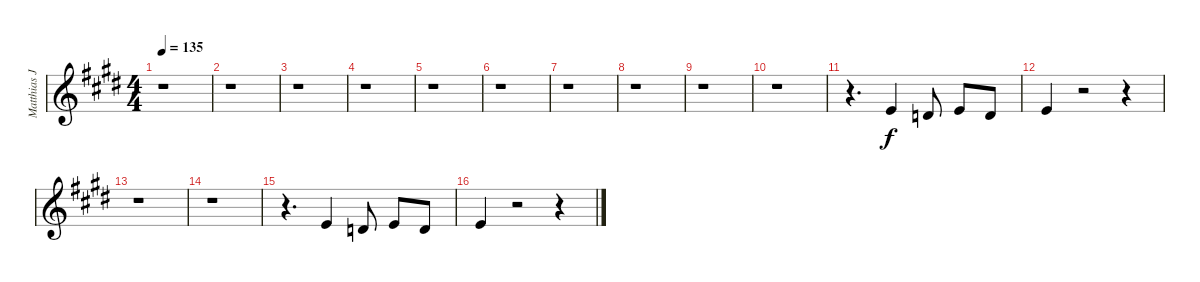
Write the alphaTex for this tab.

\track ("Matthias Jabs Vocals" "Matthias J") {instrument lead6voice}
\staff {score}
\tuning (E4 B3 G3 D3 A2 E2) {hide}
\ts (4 4)
\tempo 135
\clef g2
\ks e
r.1{dy f} |
r.1 |
r.1 |
r.1 |
r.1 |
r.1 |
r.1 |
r.1 |
r.1 |
r.1 |
r.4{d} 9.3.4{volume 13} 7.3.8 9.3.8 7.3.8 |
9.3.4 r.2 r.4 |
r.1 |
r.1 |
r.4{d} 9.3.4 7.3.8 9.3.8 7.3.8 |
9.3.4 r.2 r.4
